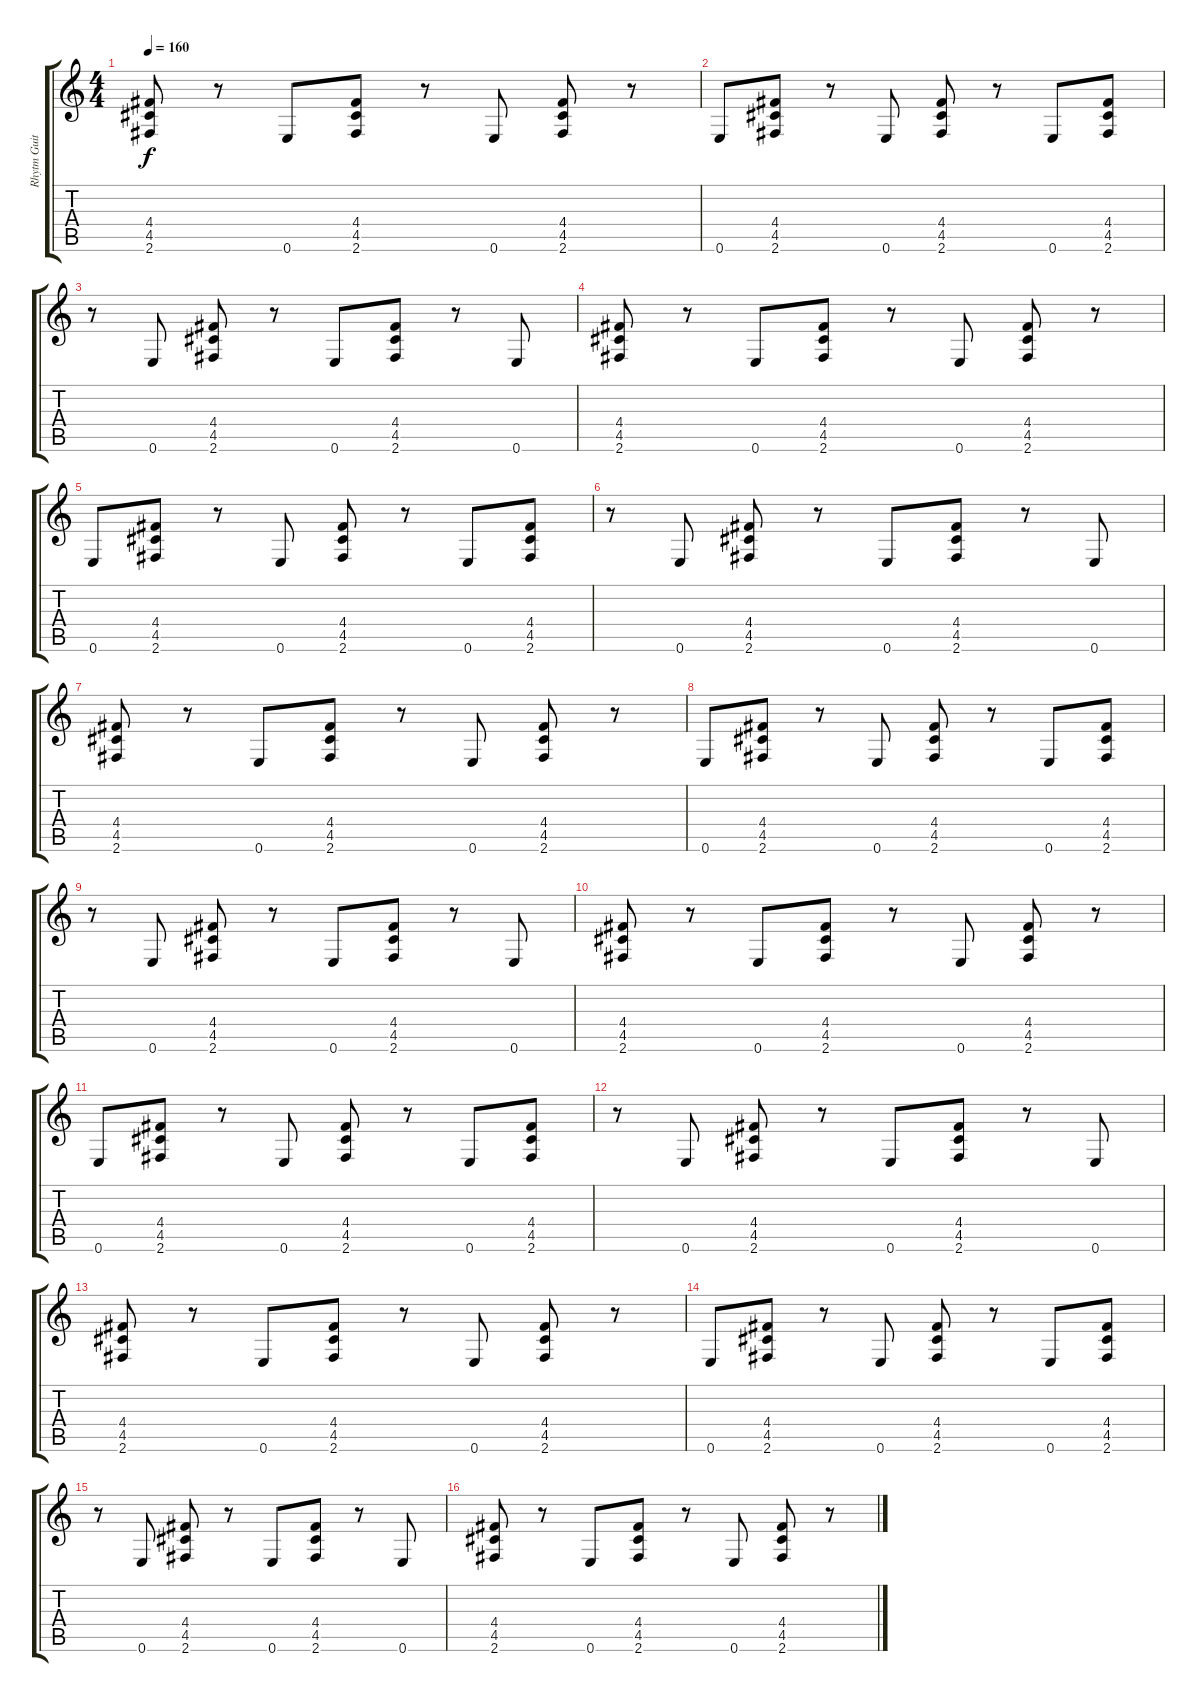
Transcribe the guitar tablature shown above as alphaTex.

\track ("Rhytm Guitar" "Rhytm Guit") {instrument distortionguitar}
\staff {score tabs}
\tuning (E4 B3 G3 D3 A2 E2) {hide}
\ts (4 4)
\tempo 160
\clef g2
\ks c
(4.4 4.5 2.6).8{dy f} r.8 0.6.8 (4.4 4.5 2.6).8 r.8 0.6.8 (4.4 4.5 2.6).8 r.8 |
0.6.8 (4.4 4.5 2.6).8 r.8 0.6.8 (4.4 4.5 2.6).8 r.8 0.6.8 (4.4 4.5 2.6).8 |
r.8 0.6.8 (4.4 4.5 2.6).8 r.8 0.6.8 (4.4 4.5 2.6).8 r.8 0.6.8 |
(4.4 4.5 2.6).8 r.8 0.6.8 (4.4 4.5 2.6).8 r.8 0.6.8 (4.4 4.5 2.6).8 r.8 |
0.6.8 (4.4 4.5 2.6).8 r.8 0.6.8 (4.4 4.5 2.6).8 r.8 0.6.8 (4.4 4.5 2.6).8 |
r.8 0.6.8 (4.4 4.5 2.6).8 r.8 0.6.8 (4.4 4.5 2.6).8 r.8 0.6.8 |
(4.4 4.5 2.6).8 r.8 0.6.8 (4.4 4.5 2.6).8 r.8 0.6.8 (4.4 4.5 2.6).8 r.8 |
0.6.8 (4.4 4.5 2.6).8 r.8 0.6.8 (4.4 4.5 2.6).8 r.8 0.6.8 (4.4 4.5 2.6).8 |
r.8 0.6.8 (4.4 4.5 2.6).8 r.8 0.6.8 (4.4 4.5 2.6).8 r.8 0.6.8 |
(4.4 4.5 2.6).8 r.8 0.6.8 (4.4 4.5 2.6).8 r.8 0.6.8 (4.4 4.5 2.6).8 r.8 |
0.6.8 (4.4 4.5 2.6).8 r.8 0.6.8 (4.4 4.5 2.6).8 r.8 0.6.8 (4.4 4.5 2.6).8 |
r.8 0.6.8 (4.4 4.5 2.6).8 r.8 0.6.8 (4.4 4.5 2.6).8 r.8 0.6.8 |
(4.4 4.5 2.6).8 r.8 0.6.8 (4.4 4.5 2.6).8 r.8 0.6.8 (4.4 4.5 2.6).8 r.8 |
0.6.8 (4.4 4.5 2.6).8 r.8 0.6.8 (4.4 4.5 2.6).8 r.8 0.6.8 (4.4 4.5 2.6).8 |
r.8 0.6.8 (4.4 4.5 2.6).8 r.8 0.6.8 (4.4 4.5 2.6).8 r.8 0.6.8 |
(4.4 4.5 2.6).8 r.8 0.6.8 (4.4 4.5 2.6).8 r.8 0.6.8 (4.4 4.5 2.6).8 r.8
